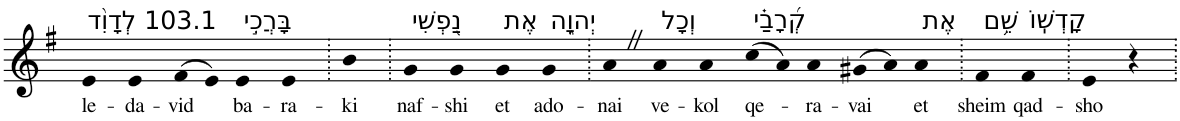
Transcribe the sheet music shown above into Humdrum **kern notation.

**kern	**text
*part1	*part1
*staff1	*staff1
*I"Piano	*
*I'Pno	*
*clefG2	*
*k[f#]	*
*G:	*
=1	=1
!LO:TX:a:t=103.1 לְדָוִ֨ד	!
!	!LO:LY:b
4e	le-
!	!LO:LY:b
4e	-da-
!	!LO:LY:b
(>8f#	-vid
8e)	.
!LO:TX:a:t=בָּרֲכִ֣י	!
!	!LO:LY:b
4e	ba-
!	!LO:LY:b
4e	-ra-
=2.	=2.
!	!LO:LY:b
4b	-ki
=3.	=3.
!LO:TX:a:t=נַ֭פְשִׁי	!
!	!LO:LY:b
4g	naf-
!	!LO:LY:b
4g	-shi
!LO:TX:a:t=אֶת	!
!	!LO:LY:b
4g	et
!LO:TX:a:t=יְהוָ֑ה	!
!	!LO:LY:b
4g	ado-
=4.	=4.
!	!LO:LY:b
4aZ	-nai
!LO:TX:a:t=וְכָל	!
!	!LO:LY:b
4a	ve-
!	!LO:LY:b
4a	-kol
!LO:TX:a:t=קְ֝רָבַ֗י	!
!	!LO:LY:b
(>8cc	qe-
8a)	.
!	!LO:LY:b
4a	-ra-
!	!LO:LY:b
(>8g#X	-vai
8a)	.
!LO:TX:a:t=אֶת	!
!	!LO:LY:b
4a	et
=5.	=5.
!LO:TX:a:t=שֵׁ֥ם	!
!	!LO:LY:b
4f#	sheim
!LO:TX:a:t=קָדְשֽׁוֹ	!
!	!LO:LY:b
4f#	qad-
=6.	=6.
!	!LO:LY:b
4e	-sho
4r	.
=.	=.
*-	*-
